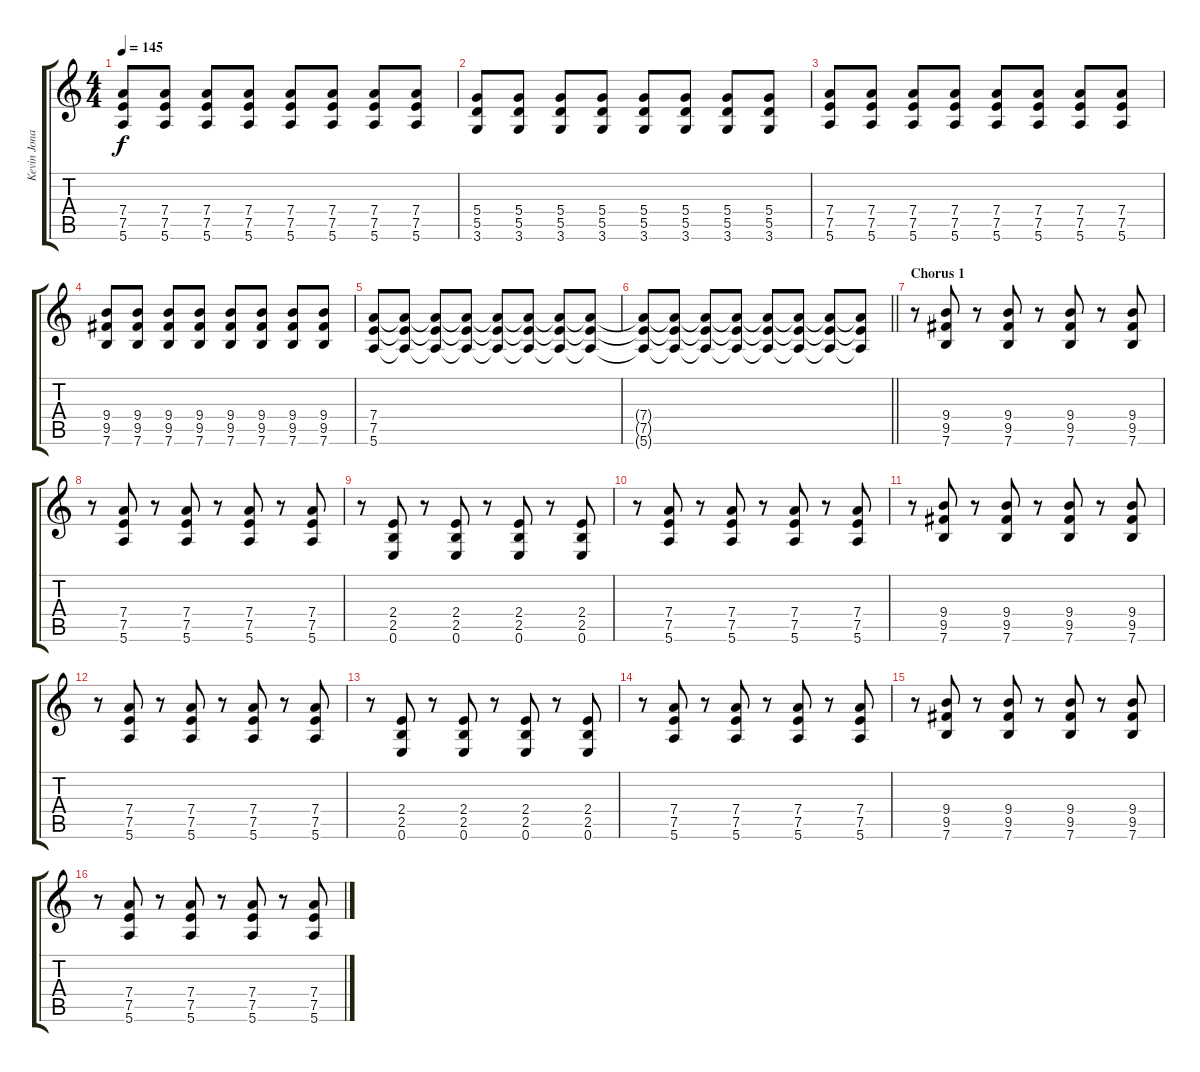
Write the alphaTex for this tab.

\track ("Kevin Jonas" "Kevin Jona") {instrument distortionguitar}
\staff {score tabs}
\tuning (E4 B3 G3 D3 A2 E2) {hide}
\ts (4 4)
\tempo 145
\clef g2
\ks c
(7.4 7.5 5.6).8{dy f} (7.4 7.5 5.6).8 (7.4 7.5 5.6).8 (7.4 7.5 5.6).8 (7.4 7.5 5.6).8 (7.4 7.5 5.6).8 (7.4 7.5 5.6).8 (7.4 7.5 5.6).8 |
(5.4 5.5 3.6).8 (5.4 5.5 3.6).8 (5.4 5.5 3.6).8 (5.4 5.5 3.6).8 (5.4 5.5 3.6).8 (5.4 5.5 3.6).8 (5.4 5.5 3.6).8 (5.4 5.5 3.6).8 |
(7.4 7.5 5.6).8 (7.4 7.5 5.6).8 (7.4 7.5 5.6).8 (7.4 7.5 5.6).8 (7.4 7.5 5.6).8 (7.4 7.5 5.6).8 (7.4 7.5 5.6).8 (7.4 7.5 5.6).8 |
(9.4 9.5 7.6).8 (9.4 9.5 7.6).8 (9.4 9.5 7.6).8 (9.4 9.5 7.6).8 (9.4 9.5 7.6).8 (9.4 9.5 7.6).8 (9.4 9.5 7.6).8 (9.4 9.5 7.6).8 |
(7.4 7.5 5.6).8 (7.4{t} 7.5{t} 5.6{t}).8 (7.4{t} 7.5{t} 5.6{t}).8 (7.4{t} 7.5{t} 5.6{t}).8 (7.4{t} 7.5{t} 5.6{t}).8 (7.4{t} 7.5{t} 5.6{t}).8 (7.4{t} 7.5{t} 5.6{t}).8 (7.4{t} 7.5{t} 5.6{t}).8 |
\barLineRight lightlight
(7.4{t} 7.5{t} 5.6{t}).8 (7.4{t} 7.5{t} 5.6{t}).8 (7.4{t} 7.5{t} 5.6{t}).8 (7.4{t} 7.5{t} 5.6{t}).8 (7.4{t} 7.5{t} 5.6{t}).8 (7.4{t} 7.5{t} 5.6{t}).8 (7.4{t} 7.5{t} 5.6{t}).8 (7.4{t} 7.5{t} 5.6{t}).8 |
\section ("" "Chorus 1")
r.8 (9.4 9.5 7.6).8 r.8 (9.4 9.5 7.6).8 r.8 (9.4 9.5 7.6).8 r.8 (9.4 9.5 7.6).8 |
r.8 (7.4 7.5 5.6).8 r.8 (7.4 7.5 5.6).8 r.8 (7.4 7.5 5.6).8 r.8 (7.4 7.5 5.6).8 |
r.8 (2.4 2.5 0.6).8 r.8 (2.4 2.5 0.6).8 r.8 (2.4 2.5 0.6).8 r.8 (2.4 2.5 0.6).8 |
r.8 (7.4 7.5 5.6).8 r.8 (7.4 7.5 5.6).8 r.8 (7.4 7.5 5.6).8 r.8 (7.4 7.5 5.6).8 |
r.8 (9.4 9.5 7.6).8 r.8 (9.4 9.5 7.6).8 r.8 (9.4 9.5 7.6).8 r.8 (9.4 9.5 7.6).8 |
r.8 (7.4 7.5 5.6).8 r.8 (7.4 7.5 5.6).8 r.8 (7.4 7.5 5.6).8 r.8 (7.4 7.5 5.6).8 |
r.8 (2.4 2.5 0.6).8 r.8 (2.4 2.5 0.6).8 r.8 (2.4 2.5 0.6).8 r.8 (2.4 2.5 0.6).8 |
r.8 (7.4 7.5 5.6).8 r.8 (7.4 7.5 5.6).8 r.8 (7.4 7.5 5.6).8 r.8 (7.4 7.5 5.6).8 |
r.8 (9.4 9.5 7.6).8 r.8 (9.4 9.5 7.6).8 r.8 (9.4 9.5 7.6).8 r.8 (9.4 9.5 7.6).8 |
r.8 (7.4 7.5 5.6).8 r.8 (7.4 7.5 5.6).8 r.8 (7.4 7.5 5.6).8 r.8 (7.4 7.5 5.6).8
